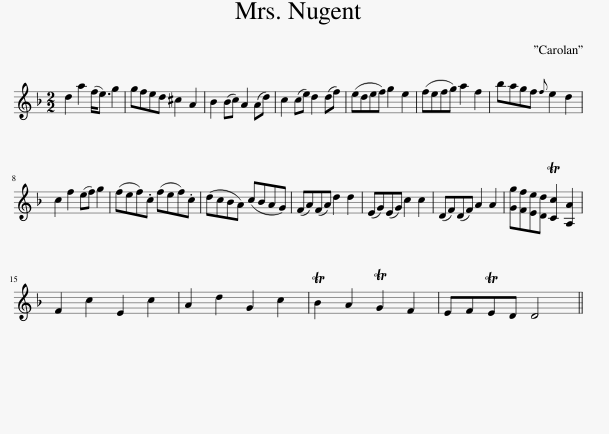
X:1
L:1/8
M:2/2
I:linebreak $
K:Dmin
V:1 treble
V:1
 d2 a2 (f<e) g2 | gfed ^c2 A2 | B2 (Bc) A2 (Ad) | c2 (ce) d2 (df) | (edef) g2 e2 | %5
 (fefg) a2 f2 | bagf{f} e2 d2 |$ c2 f2 (ef) g2 | (fef).c (fef).c | (dcBA) (cBAG) | %10
 (FA)(FA) d2 d2 | (EG)(EG) c2 c2 | (DF)(DF) A2 A2 | [Gg][Ff][Ee][Dd] T[Cc]2 [A,A]2 |$ F2 c2 E2 c2 | %15
 A2 d2 G2 c2 | TB2 A2 TG2 F2 | EFTED D4 || %18
